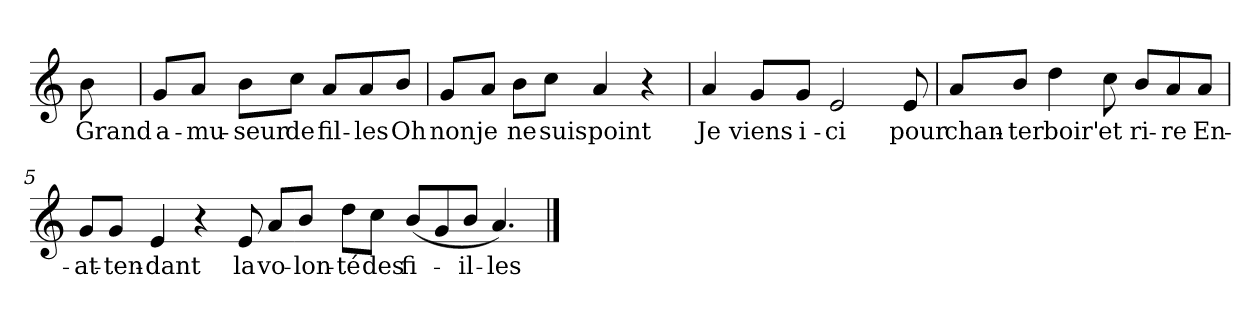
**kern	**text
*part1	*part1
*staff1	*staff1
*clefG2	*
*k[]	*
*C:	*
=	=
!	!LO:LY:b
8b\	Grand
=1	=1
!	!LO:LY:b
8g/L	a-
!	!LO:LY:b
8a/J	-mu-
!	!LO:LY:b
8b\L	-seur
!	!LO:LY:b
8cc\J	de
!	!LO:LY:b
8a/L	fil-
!	!LO:LY:b
8a/	-les
!	!LO:LY:b
8b/J	Oh
=2	=2
!	!LO:LY:b
8g/L	non
!	!LO:LY:b
8a/J	je
!	!LO:LY:b
8b\L	ne
!	!LO:LY:b
8cc\J	suis
!	!LO:LY:b
4a/	point
4r	.
=3	=3
!	!LO:LY:b
4a/	Je
!	!LO:LY:b
8g/L	viens
!	!LO:LY:b
8g/J	i-
!	!LO:LY:b
2e/	-ci
!	!LO:LY:b
8e/	pour
!!LO:LB:g=z
=4	=4
!	!LO:LY:b
8a/L	chan-
!	!LO:LY:b
8b/J	-ter
!	!LO:LY:b
4dd\	boir'
!	!LO:LY:b
8cc\	et
!	!LO:LY:b
8b/L	ri-
!	!LO:LY:b
8a/	-re
!	!LO:LY:b
8a/J	En-
=5	=5
!	!LO:LY:b
8g/L	-at-
!	!LO:LY:b
8g/J	-ten-
!	!LO:LY:b
4e/	-dant
4r	.
!	!LO:LY:b
8e/	la
!	!LO:LY:b
8a/L	vo-
!	!LO:LY:b
8b/J	-lon-
!	!LO:LY:b
8dd\L	-té
!	!LO:LY:b
8cc\J	des
!	!LO:LY:b
(<8b/L	fi-
8g/	.
!	!LO:LY:b
8b/J	-il-
!	!LO:LY:b
4.a/)	-les-
==	==
*-	*-
